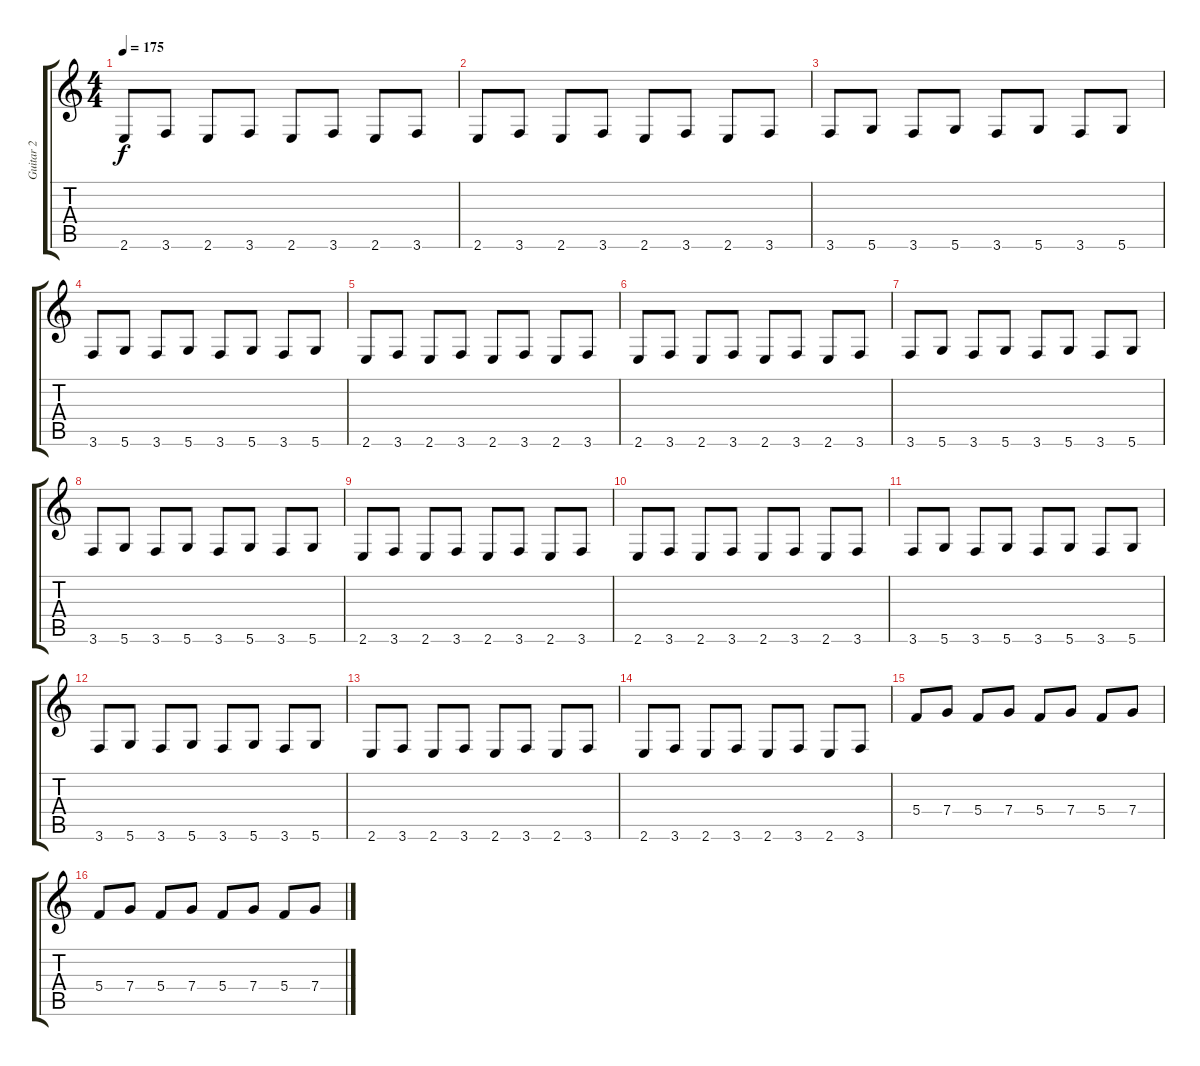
\track ("Guitar 2" "Guitar 2") {instrument distortionguitar}
\staff {score tabs}
\tuning (D4 A3 F3 C3 G2 D2) {hide}
\ts (4 4)
\tempo 175
\clef g2
\ks c
2.6.8{dy f} 3.6.8 2.6.8 3.6.8 2.6.8 3.6.8 2.6.8 3.6.8 |
2.6.8 3.6.8 2.6.8 3.6.8 2.6.8 3.6.8 2.6.8 3.6.8 |
3.6.8 5.6.8 3.6.8 5.6.8 3.6.8 5.6.8 3.6.8 5.6.8 |
3.6.8 5.6.8 3.6.8 5.6.8 3.6.8 5.6.8 3.6.8 5.6.8 |
2.6.8 3.6.8 2.6.8 3.6.8 2.6.8 3.6.8 2.6.8 3.6.8 |
2.6.8 3.6.8 2.6.8 3.6.8 2.6.8 3.6.8 2.6.8 3.6.8 |
3.6.8 5.6.8 3.6.8 5.6.8 3.6.8 5.6.8 3.6.8 5.6.8 |
3.6.8 5.6.8 3.6.8 5.6.8 3.6.8 5.6.8 3.6.8 5.6.8 |
2.6.8 3.6.8 2.6.8 3.6.8 2.6.8 3.6.8 2.6.8 3.6.8 |
2.6.8 3.6.8 2.6.8 3.6.8 2.6.8 3.6.8 2.6.8 3.6.8 |
3.6.8 5.6.8 3.6.8 5.6.8 3.6.8 5.6.8 3.6.8 5.6.8 |
3.6.8 5.6.8 3.6.8 5.6.8 3.6.8 5.6.8 3.6.8 5.6.8 |
2.6.8 3.6.8 2.6.8 3.6.8 2.6.8 3.6.8 2.6.8 3.6.8 |
2.6.8 3.6.8 2.6.8 3.6.8 2.6.8 3.6.8 2.6.8 3.6.8 |
5.4.8 7.4.8 5.4.8 7.4.8 5.4.8 7.4.8 5.4.8 7.4.8 |
5.4.8 7.4.8 5.4.8 7.4.8 5.4.8 7.4.8 5.4.8 7.4.8
